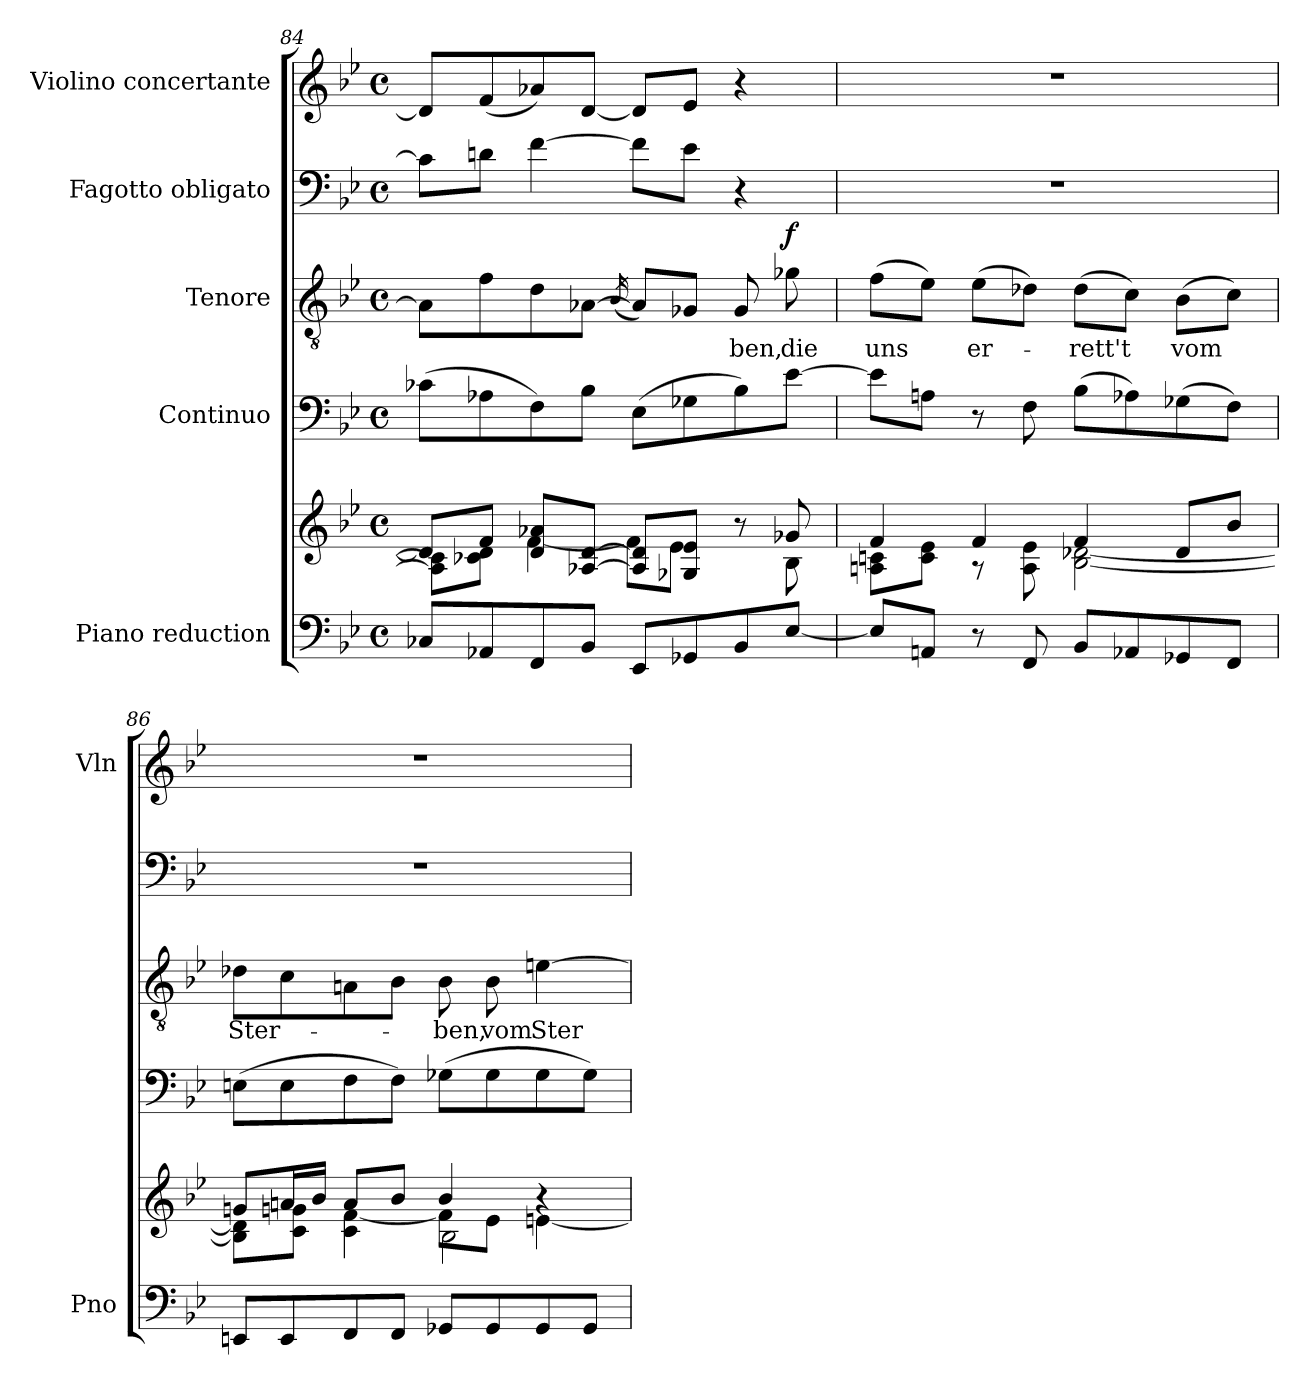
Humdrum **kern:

**kern	**kern	**kern	**kern	**text	**dynam	**kern	**kern
*part5	*part5	*part4	*part3	*part3	*part3	*part2	*part1
*staff6	*staff5	*staff4	*staff3	*staff3	*staff3	*staff2	*staff1
*I"Piano reduction	*	*I"Continuo	*I"Tenore	*	*	*I"Fagotto obligato	*I"Violino concertante
*I'Pno	*	*	*	*	*	*	*I'Vln
*clefF4	*clefG2	*clefF4	*clefGv2	*	*	*clefF4	*clefG2
*k[b-e-]	*k[b-e-]	*k[b-e-]	*k[b-e-]	*	*	*k[b-e-]	*k[b-e-]
*M4/4	*M4/4	*M4/4	*M4/4	*	*	*M4/4	*M4/4
*met(c)	*met(c)	*met(c)	*met(c)	*	*	*met(c)	*met(c)
=84	=84	=84	=84	=84	=84	=84	=84
*	*^	*	*	*	*	*	*
8C-X/L	8d/L]	8A-\] 8c-\]L	(8c-X\L	8A-\L]	.	.	8c-\L]	8d/L]
8AA-X/	8f/J	8c-X\ 8d\J	8A-X\	8f\	.	.	8dn\J	(8f/
8FF/	8d/ 8a-X/L	[>4f\	8F\)	8d\	.	.	[4f\	8a-X/)
8BB-/J	[<8A-X/ [<8d/J	.	8B-\J	[<8A-X\J	.	.	.	[8d/J
.	.	.	.	(16qB-/	.	.	.	.
8EE-/L	8A-/] 8d/]L	8f\L]	(8E-\L	8A-/L])	.	.	8f\L]	8d/L]
8GG-X/	8G-X/ 8e-/J	8e-\J	8G-X\	8G-X/J	.	.	8e-\J	8e-/J
!	!	!	!	!	!LO:LY:b	!	!	!
8BB-/	8r	8ryy	8B-\)	8G-/	-ben,	.	4r	4r
!	!	!	!	!	!LO:LY:b	!LO:DY:a	!	!
[8E-/J	8g-X/	8B-\	[8e-\J	8g-X\	die	f	.	.
=85	=85	=85	=85	=85	=85	=85	=85	=85
!	!	!	!	!	!LO:LY:b	!	!	!
8E-/L]	4f/	8An\ 8cn\L	8e-\L]	(8f\L	uns	.	1r	1r
8AAn/J	.	8c\ 8e-\J	8An\J	8e-\J)	.	.	.	.
!	!	!	!	!	!LO:LY:b	!	!	!
8r	4f/	8r	8r	(8e-\L	er-	.	.	.
8FF/	.	8A\ 8e-\	8F\	8d-X\J)	.	.	.	.
!	!	!	!	!	!LO:LY:b	!	!	!
8BB-/L	4f/	[2B-\ [2d-X\	(8B-\L	(8d-\L	-rett't	.	.	.
8AA-X/	.	.	8A-X\)	8c\J)	.	.	.	.
!	!	!	!	!	!LO:LY:b	!	!	!
8GG-X/	8d-/L	.	(8G-X\	(8B-\L	vom	.	.	.
8FF/J	8b-/J	.	8F\J)	8c\J)	.	.	.	.
=86	=86	=86	=86	=86	=86	=86	=86	=86
*	*	*^	*	*	*	*	*	*
!	!	!	!	!	!	!LO:LY:b	!	!	!
8EEn/L	8gn/L	8B-\] 8d-\]L	4ryy	(8En\L	8d-X\L	Ster-	.	1r	1r
8EE/	16an/L	8c\ 8gn\J	.	8E\	8c\	.	.	.	.
.	16b-/JJ	.	.	.	.	.	.	.	.
8FF/	8a/L	4c\ [4f\	4ryy	8F\	8An\	.	.	.	.
8FF/J	8b-/J	.	.	8F\J)	8B-\J	.	.	.	.
!	!	!	!	!	!	!LO:LY:b	!	!	!
8GG-X/L	4b-/	8f\L]	2B-\	(8G-X\L	8B-\	-ben,	.	.	.
!	!	!	!	!	!	!LO:LY:b	!	!	!
8GG-/	.	8e-\J	.	8G-\	8B-\	vom	.	.	.
!	!	!	!	!	!	!LO:LY:b	!	!	!
8GG-/	4r	[4en\	.	8G-\	[4en\	Ster-	.	.	.
8GG-/J	.	.	.	8G-\J)	.	.	.	.	.
*	*v	*v	*v	*	*	*	*	*	*
=	=	=	=	=	=	=	=
*-	*-	*-	*-	*-	*-	*-	*-
